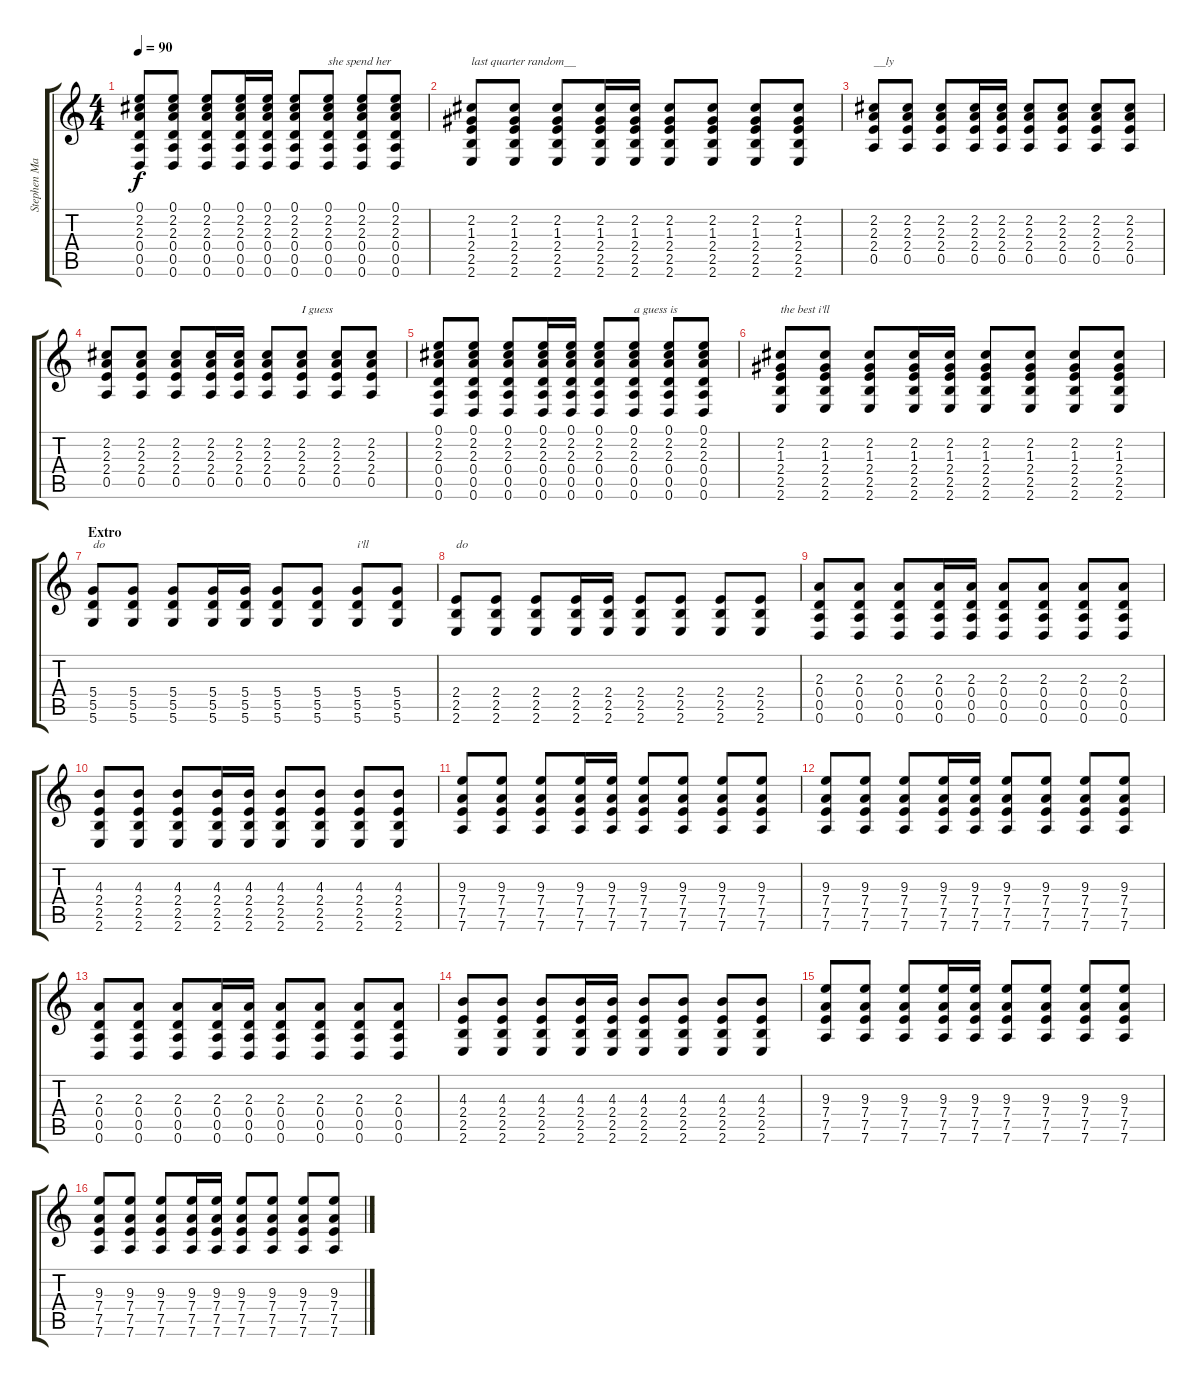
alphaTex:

\track ("Stephen Malkmus" "Stephen Ma") {instrument electricguitarjazz}
\staff {score tabs}
\tuning (E4 B3 G3 D3 A2 D2) {hide}
\ts (4 4)
\tempo 90
\clef g2
\ks c
(0.1 2.2 2.3 0.4 0.5 0.6).8{dy f} (0.1 2.2 2.3 0.4 0.5 0.6).8 (0.1 2.2 2.3 0.4 0.5 0.6).8 (0.1 2.2 2.3 0.4 0.5 0.6).16 (0.1 2.2 2.3 0.4 0.5 0.6).16 (0.1 2.2 2.3 0.4 0.5 0.6).8 (0.1 2.2 2.3 0.4 0.5 0.6).8{txt "she spend her"} (0.1 2.2 2.3 0.4 0.5 0.6).8 (0.1 2.2 2.3 0.4 0.5 0.6).8 |
(2.2 1.3 2.4 2.5 2.6).8{txt "last quarter random__"} (2.2 1.3 2.4 2.5 2.6).8 (2.2 1.3 2.4 2.5 2.6).8 (2.2 1.3 2.4 2.5 2.6).16 (2.2 1.3 2.4 2.5 2.6).16 (2.2 1.3 2.4 2.5 2.6).8 (2.2 1.3 2.4 2.5 2.6).8 (2.2 1.3 2.4 2.5 2.6).8 (2.2 1.3 2.4 2.5 2.6).8 |
(2.2 2.3 2.4 0.5).8{txt "__ly"} (2.2 2.3 2.4 0.5).8 (2.2 2.3 2.4 0.5).8 (2.2 2.3 2.4 0.5).16 (2.2 2.3 2.4 0.5).16 (2.2 2.3 2.4 0.5).8 (2.2 2.3 2.4 0.5).8 (2.2 2.3 2.4 0.5).8 (2.2 2.3 2.4 0.5).8 |
(2.2 2.3 2.4 0.5).8 (2.2 2.3 2.4 0.5).8 (2.2 2.3 2.4 0.5).8 (2.2 2.3 2.4 0.5).16 (2.2 2.3 2.4 0.5).16 (2.2 2.3 2.4 0.5).8 (2.2 2.3 2.4 0.5).8{txt "I guess"} (2.2 2.3 2.4 0.5).8 (2.2 2.3 2.4 0.5).8 |
(0.1 2.2 2.3 0.4 0.5 0.6).8 (0.1 2.2 2.3 0.4 0.5 0.6).8 (0.1 2.2 2.3 0.4 0.5 0.6).8 (0.1 2.2 2.3 0.4 0.5 0.6).16 (0.1 2.2 2.3 0.4 0.5 0.6).16 (0.1 2.2 2.3 0.4 0.5 0.6).8 (0.1 2.2 2.3 0.4 0.5 0.6).8{txt "a guess is"} (0.1 2.2 2.3 0.4 0.5 0.6).8 (0.1 2.2 2.3 0.4 0.5 0.6).8 |
(2.2 1.3 2.4 2.5 2.6).8{txt "the best i'll"} (2.2 1.3 2.4 2.5 2.6).8 (2.2 1.3 2.4 2.5 2.6).8 (2.2 1.3 2.4 2.5 2.6).16 (2.2 1.3 2.4 2.5 2.6).16 (2.2 1.3 2.4 2.5 2.6).8 (2.2 1.3 2.4 2.5 2.6).8 (2.2 1.3 2.4 2.5 2.6).8 (2.2 1.3 2.4 2.5 2.6).8 |
\section ("" "Extro")
(5.4 5.5 5.6).8{txt "do"} (5.4 5.5 5.6).8 (5.4 5.5 5.6).8 (5.4 5.5 5.6).16 (5.4 5.5 5.6).16 (5.4 5.5 5.6).8 (5.4 5.5 5.6).8 (5.4 5.5 5.6).8{txt "i'll"} (5.4 5.5 5.6).8 |
(2.4 2.5 2.6).8{txt "do"} (2.4 2.5 2.6).8 (2.4 2.5 2.6).8 (2.4 2.5 2.6).16 (2.4 2.5 2.6).16 (2.4 2.5 2.6).8 (2.4 2.5 2.6).8 (2.4 2.5 2.6).8 (2.4 2.5 2.6).8 |
(2.3 0.4 0.5 0.6).8 (2.3 0.4 0.5 0.6).8 (2.3 0.4 0.5 0.6).8 (2.3 0.4 0.5 0.6).16 (2.3 0.4 0.5 0.6).16 (2.3 0.4 0.5 0.6).8 (2.3 0.4 0.5 0.6).8 (2.3 0.4 0.5 0.6).8 (2.3 0.4 0.5 0.6).8 |
(4.3 2.4 2.5 2.6).8 (4.3 2.4 2.5 2.6).8 (4.3 2.4 2.5 2.6).8 (4.3 2.4 2.5 2.6).16 (4.3 2.4 2.5 2.6).16 (4.3 2.4 2.5 2.6).8 (4.3 2.4 2.5 2.6).8 (4.3 2.4 2.5 2.6).8 (4.3 2.4 2.5 2.6).8 |
(9.3 7.4 7.5 7.6).8 (9.3 7.4 7.5 7.6).8 (9.3 7.4 7.5 7.6).8 (9.3 7.4 7.5 7.6).16 (9.3 7.4 7.5 7.6).16 (9.3 7.4 7.5 7.6).8 (9.3 7.4 7.5 7.6).8 (9.3 7.4 7.5 7.6).8 (9.3 7.4 7.5 7.6).8 |
(9.3 7.4 7.5 7.6).8 (9.3 7.4 7.5 7.6).8 (9.3 7.4 7.5 7.6).8 (9.3 7.4 7.5 7.6).16 (9.3 7.4 7.5 7.6).16 (9.3 7.4 7.5 7.6).8 (9.3 7.4 7.5 7.6).8 (9.3 7.4 7.5 7.6).8 (9.3 7.4 7.5 7.6).8 |
(2.3 0.4 0.5 0.6).8 (2.3 0.4 0.5 0.6).8 (2.3 0.4 0.5 0.6).8 (2.3 0.4 0.5 0.6).16 (2.3 0.4 0.5 0.6).16 (2.3 0.4 0.5 0.6).8 (2.3 0.4 0.5 0.6).8 (2.3 0.4 0.5 0.6).8 (2.3 0.4 0.5 0.6).8 |
(4.3 2.4 2.5 2.6).8 (4.3 2.4 2.5 2.6).8 (4.3 2.4 2.5 2.6).8 (4.3 2.4 2.5 2.6).16 (4.3 2.4 2.5 2.6).16 (4.3 2.4 2.5 2.6).8 (4.3 2.4 2.5 2.6).8 (4.3 2.4 2.5 2.6).8 (4.3 2.4 2.5 2.6).8 |
(9.3 7.4 7.5 7.6).8 (9.3 7.4 7.5 7.6).8 (9.3 7.4 7.5 7.6).8 (9.3 7.4 7.5 7.6).16 (9.3 7.4 7.5 7.6).16 (9.3 7.4 7.5 7.6).8 (9.3 7.4 7.5 7.6).8 (9.3 7.4 7.5 7.6).8 (9.3 7.4 7.5 7.6).8 |
(9.3 7.4 7.5 7.6).8 (9.3 7.4 7.5 7.6).8 (9.3 7.4 7.5 7.6).8 (9.3 7.4 7.5 7.6).16 (9.3 7.4 7.5 7.6).16 (9.3 7.4 7.5 7.6).8 (9.3 7.4 7.5 7.6).8 (9.3 7.4 7.5 7.6).8 (9.3 7.4 7.5 7.6).8
